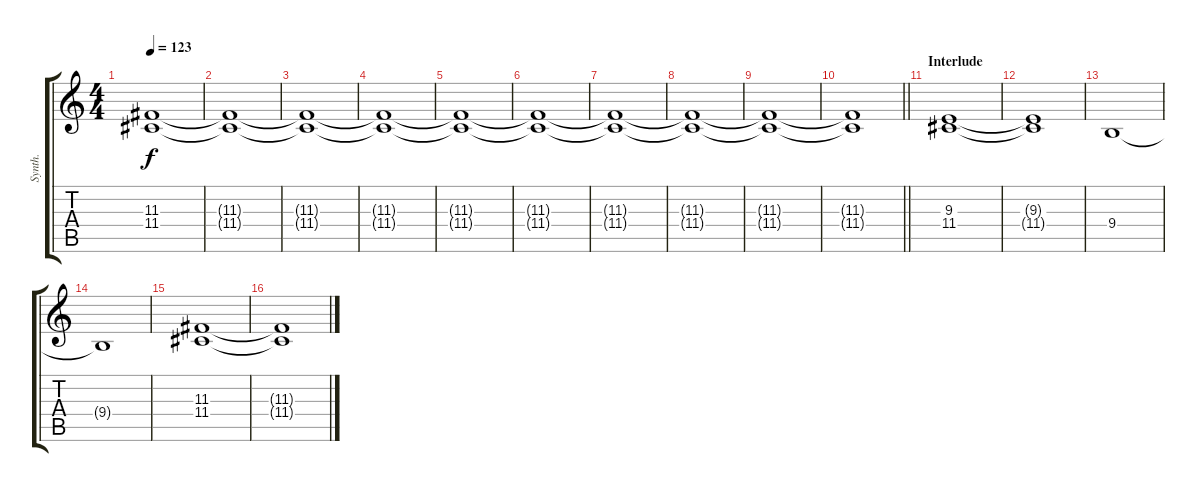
\track ("Synth." "Synth.") {instrument pad2warm}
\staff {score tabs}
\tuning (E4 B3 G3 D3 A2 E2) {hide}
\ts (4 4)
\tempo 123
\clef g2
\ks c
(11.3{t} 11.4{t}).1{dy f} |
(11.3{t} 11.4{t}).1 |
(11.3{t} 11.4{t}).1 |
(11.3{t} 11.4{t}).1 |
(11.3{t} 11.4{t}).1 |
(11.3{t} 11.4{t}).1 |
(11.3{t} 11.4{t}).1 |
(11.3{t} 11.4{t}).1 |
(11.3{t} 11.4{t}).1 |
\barLineRight lightlight
(11.3{t} 11.4{t}).1 |
\section ("" "Interlude")
(9.3 11.4).1 |
(9.3{t} 11.4{t}).1 |
9.4.1 |
9.4{t}.1 |
(11.3 11.4).1 |
(11.3{t} 11.4{t}).1
